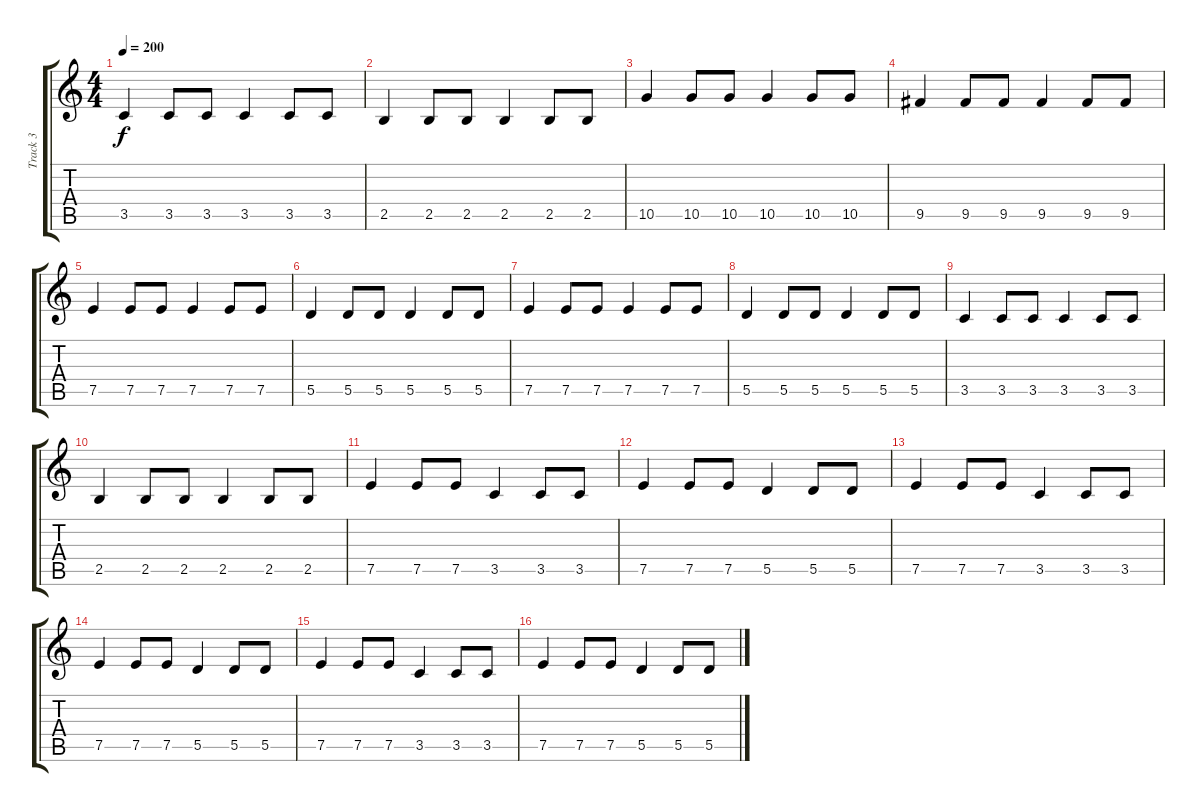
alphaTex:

\track ("Track 3" "Track 3") {instrument overdrivenguitar}
\staff {score tabs}
\tuning (E4 B3 G3 D3 A2 E2) {hide}
\ts (4 4)
\tempo 200
\clef g2
\ks c
3.5.4{dy f} 3.5.8 3.5.8 3.5.4 3.5.8 3.5.8 |
2.5.4 2.5.8 2.5.8 2.5.4 2.5.8 2.5.8 |
10.5.4 10.5.8 10.5.8 10.5.4 10.5.8 10.5.8 |
9.5.4 9.5.8 9.5.8 9.5.4 9.5.8 9.5.8 |
7.5.4 7.5.8 7.5.8 7.5.4 7.5.8 7.5.8 |
5.5.4 5.5.8 5.5.8 5.5.4 5.5.8 5.5.8 |
7.5.4 7.5.8 7.5.8 7.5.4 7.5.8 7.5.8 |
5.5.4 5.5.8 5.5.8 5.5.4 5.5.8 5.5.8 |
3.5.4 3.5.8 3.5.8 3.5.4 3.5.8 3.5.8 |
2.5.4 2.5.8 2.5.8 2.5.4 2.5.8 2.5.8 |
7.5.4 7.5.8 7.5.8 3.5.4 3.5.8 3.5.8 |
7.5.4 7.5.8 7.5.8 5.5.4 5.5.8 5.5.8 |
7.5.4 7.5.8 7.5.8 3.5.4 3.5.8 3.5.8 |
7.5.4 7.5.8 7.5.8 5.5.4 5.5.8 5.5.8 |
7.5.4 7.5.8 7.5.8 3.5.4 3.5.8 3.5.8 |
7.5.4 7.5.8 7.5.8 5.5.4 5.5.8 5.5.8
